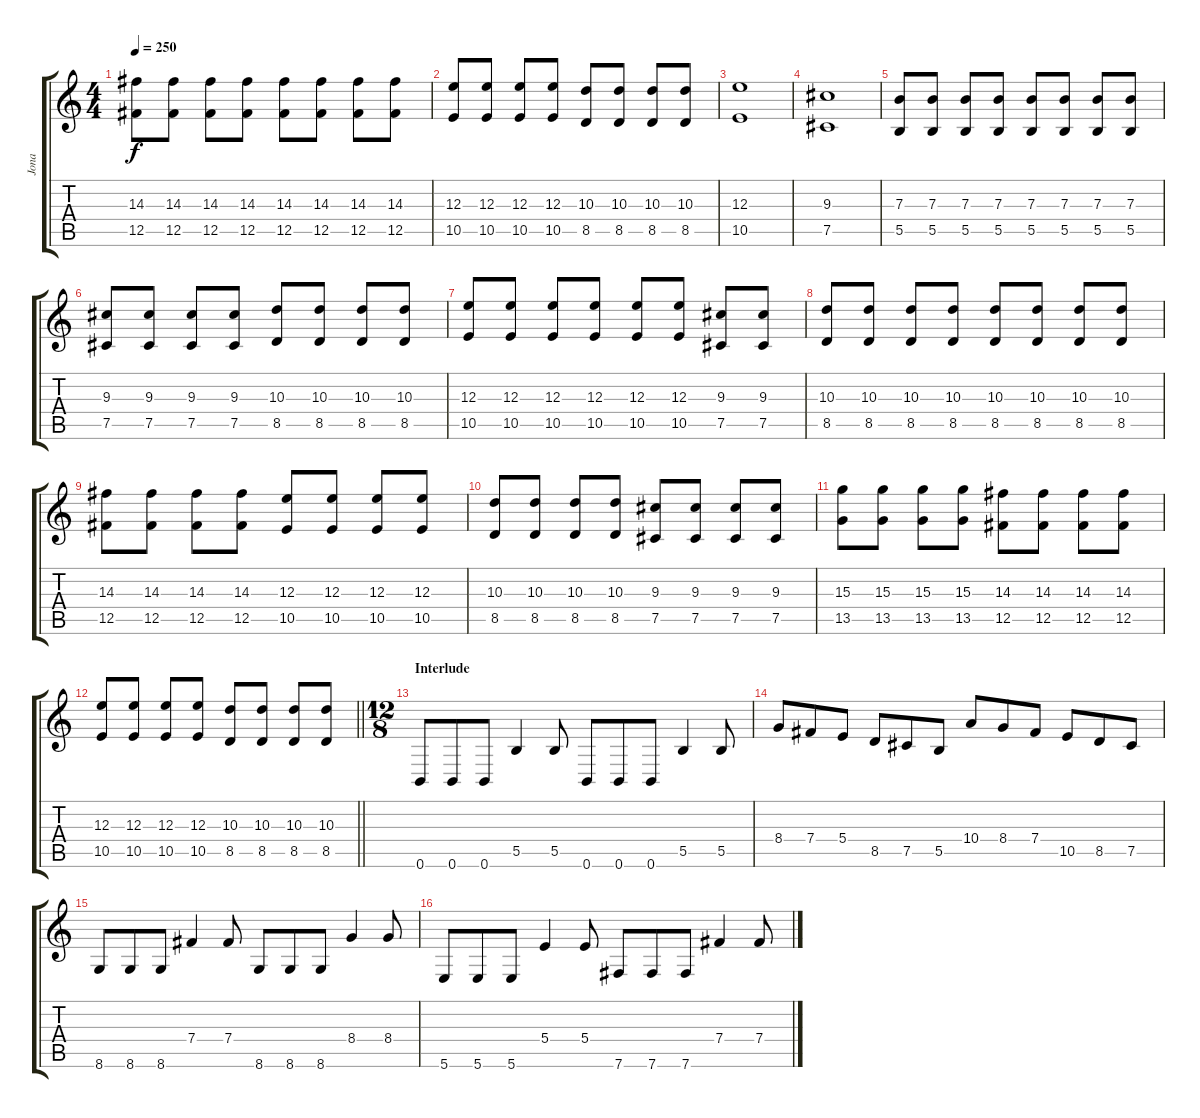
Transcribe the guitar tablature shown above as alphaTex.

\track ("Jona" "Jona") {instrument distortionguitar}
\staff {score tabs}
\tuning (Db4 Ab3 E3 B2 Gb2 B1) {hide}
\ts (4 4)
\tempo 250
\clef g2
\ks c
(14.3 12.5).8{dy f} (14.3 12.5).8 (14.3 12.5).8 (14.3 12.5).8 (14.3 12.5).8 (14.3 12.5).8 (14.3 12.5).8 (14.3 12.5).8 |
(12.3 10.5).8 (12.3 10.5).8 (12.3 10.5).8 (12.3 10.5).8 (10.3 8.5).8 (10.3 8.5).8 (10.3 8.5).8 (10.3 8.5).8 |
(12.3 10.5).1 |
(9.3 7.5).1 |
(7.3 5.5).8 (7.3 5.5).8 (7.3 5.5).8 (7.3 5.5).8 (7.3 5.5).8 (7.3 5.5).8 (7.3 5.5).8 (7.3 5.5).8 |
(9.3 7.5).8 (9.3 7.5).8 (9.3 7.5).8 (9.3 7.5).8 (10.3 8.5).8 (10.3 8.5).8 (10.3 8.5).8 (10.3 8.5).8 |
(12.3 10.5).8 (12.3 10.5).8 (12.3 10.5).8 (12.3 10.5).8 (12.3 10.5).8 (12.3 10.5).8 (9.3 7.5).8 (9.3 7.5).8 |
(10.3 8.5).8 (10.3 8.5).8 (10.3 8.5).8 (10.3 8.5).8 (10.3 8.5).8 (10.3 8.5).8 (10.3 8.5).8 (10.3 8.5).8 |
(14.3 12.5).8 (14.3 12.5).8 (14.3 12.5).8 (14.3 12.5).8 (12.3 10.5).8 (12.3 10.5).8 (12.3 10.5).8 (12.3 10.5).8 |
(10.3 8.5).8 (10.3 8.5).8 (10.3 8.5).8 (10.3 8.5).8 (9.3 7.5).8 (9.3 7.5).8 (9.3 7.5).8 (9.3 7.5).8 |
(15.3 13.5).8 (15.3 13.5).8 (15.3 13.5).8 (15.3 13.5).8 (14.3 12.5).8 (14.3 12.5).8 (14.3 12.5).8 (14.3 12.5).8 |
\barLineRight lightlight
(12.3 10.5).8 (12.3 10.5).8 (12.3 10.5).8 (12.3 10.5).8 (10.3 8.5).8 (10.3 8.5).8 (10.3 8.5).8 (10.3 8.5).8 |
\ts (12 8)
\section ("" "Interlude")
0.6.8 0.6.8 0.6.8 5.5.4 5.5.8 0.6.8 0.6.8 0.6.8 5.5.4 5.5.8 |
8.4.8 7.4.8 5.4.8 8.5.8 7.5.8 5.5.8 10.4.8 8.4.8 7.4.8 10.5.8 8.5.8 7.5.8 |
8.6.8 8.6.8 8.6.8 7.4.4 7.4.8 8.6.8 8.6.8 8.6.8 8.4.4 8.4.8 |
5.6.8 5.6.8 5.6.8 5.4.4 5.4.8 7.6.8 7.6.8 7.6.8 7.4.4 7.4.8
